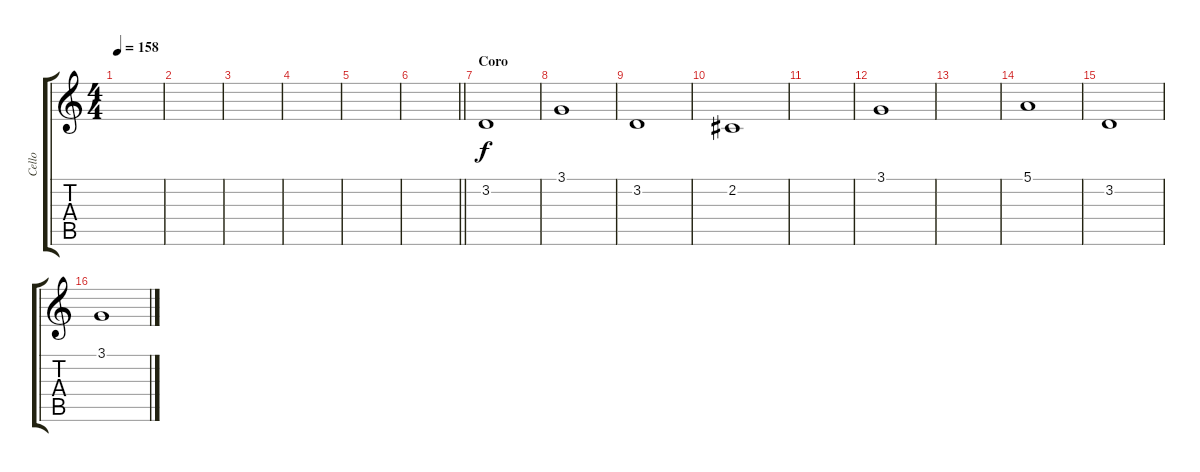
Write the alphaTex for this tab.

\track ("Cello" "Cello") {instrument stringensemble2}
\staff {score tabs}
\tuning (E4 B3 G3 D3 A2 E2) {hide}
\ts (4 4)
\tempo 158
\clef g2
\ks c
|
|
|
|
|
\barLineRight lightlight
|
\section ("" "Coro")
3.2.1 |
3.1.1 |
3.2.1 |
2.2.1 |
|
3.1.1 |
|
5.1.1 |
3.2.1 |
3.1.1
